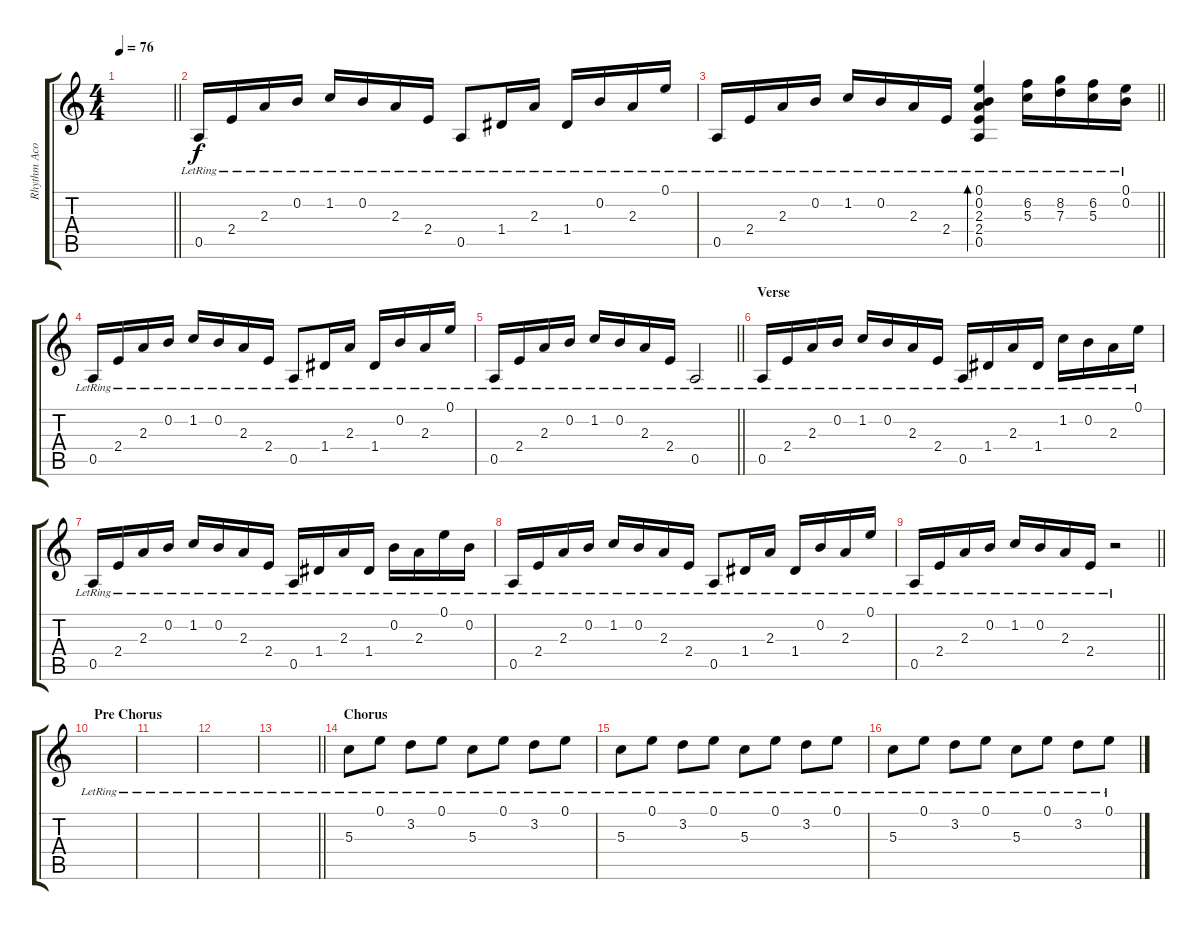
\track ("Rhythm Acoustic" "Rhythm Aco") {instrument electricguitarclean}
\staff {score tabs}
\tuning (E4 B3 G3 D3 A2 E2) {hide}
\ts (4 4)
\tempo 76
\clef g2
\barLineRight lightlight
\ks c
|
\section ("" "")
0.5{lr}.16 2.4{lr}.16 2.3{lr}.16 0.2{lr}.16 1.2{lr}.16 0.2{lr}.16 2.3{lr}.16 2.4{lr}.16 0.5{lr}.8 1.4{lr}.16 2.3{lr}.16 1.4{lr}.16 0.2{lr}.16 2.3{lr}.16 0.1{lr}.16 |
\barLineRight lightlight
0.5{lr}.16 2.4{lr}.16 2.3{lr}.16 0.2{lr}.16 1.2{lr}.16 0.2{lr}.16 2.3{lr}.16 2.4{lr}.16 (0.1{lr} 0.2{lr} 2.3{lr} 2.4{lr} 0.5{lr}).4{bd 60} (6.2{lr} 5.3{lr}).16 (8.2{lr} 7.3{lr}).16 (6.2{lr} 5.3{lr}).16 (0.1{lr} 0.2{lr}).16 |
0.5{lr}.16 2.4{lr}.16 2.3{lr}.16 0.2{lr}.16 1.2{lr}.16 0.2{lr}.16 2.3{lr}.16 2.4{lr}.16 0.5{lr}.8 1.4{lr}.16 2.3{lr}.16 1.4{lr}.16 0.2{lr}.16 2.3{lr}.16 0.1{lr}.16 |
\barLineRight lightlight
0.5{lr}.16 2.4{lr}.16 2.3{lr}.16 0.2{lr}.16 1.2{lr}.16 0.2{lr}.16 2.3{lr}.16 2.4{lr}.16 0.5{lr}.2 |
\section ("" "Verse")
0.5{lr}.16 2.4{lr}.16 2.3{lr}.16 0.2{lr}.16 1.2{lr}.16 0.2{lr}.16 2.3{lr}.16 2.4{lr}.16 0.5{lr}.16 1.4{lr}.16 2.3{lr}.16 1.4{lr}.16 1.2{lr}.16 0.2{lr}.16 2.3{lr}.16 0.1{lr}.16 |
0.5{lr}.16 2.4{lr}.16 2.3{lr}.16 0.2{lr}.16 1.2{lr}.16 0.2{lr}.16 2.3{lr}.16 2.4{lr}.16 0.5{lr}.16 1.4{lr}.16 2.3{lr}.16 1.4{lr}.16 0.2{lr}.16 2.3{lr}.16 0.1{lr}.16 0.2{lr}.16 |
0.5{lr}.16 2.4{lr}.16 2.3{lr}.16 0.2{lr}.16 1.2{lr}.16 0.2{lr}.16 2.3{lr}.16 2.4{lr}.16 0.5{lr}.8 1.4{lr}.16 2.3{lr}.16 1.4{lr}.16 0.2{lr}.16 2.3{lr}.16 0.1{lr}.16 |
\barLineRight lightlight
0.5{lr}.16 2.4{lr}.16 2.3{lr}.16 0.2{lr}.16 1.2{lr}.16 0.2{lr}.16 2.3{lr}.16 2.4{lr}.16 r.2 |
\section ("" "Pre Chorus")
|
|
|
\barLineRight lightlight
|
\section ("" "Chorus")
5.3{lr}.8 0.1{lr}.8 3.2{lr}.8 0.1{lr}.8 5.3{lr}.8 0.1{lr}.8 3.2{lr}.8 0.1{lr}.8 |
5.3{lr}.8 0.1{lr}.8 3.2{lr}.8 0.1{lr}.8 5.3{lr}.8 0.1{lr}.8 3.2{lr}.8 0.1{lr}.8 |
5.3{lr}.8 0.1{lr}.8 3.2{lr}.8 0.1{lr}.8 5.3{lr}.8 0.1{lr}.8 3.2{lr}.8 0.1{lr}.8
